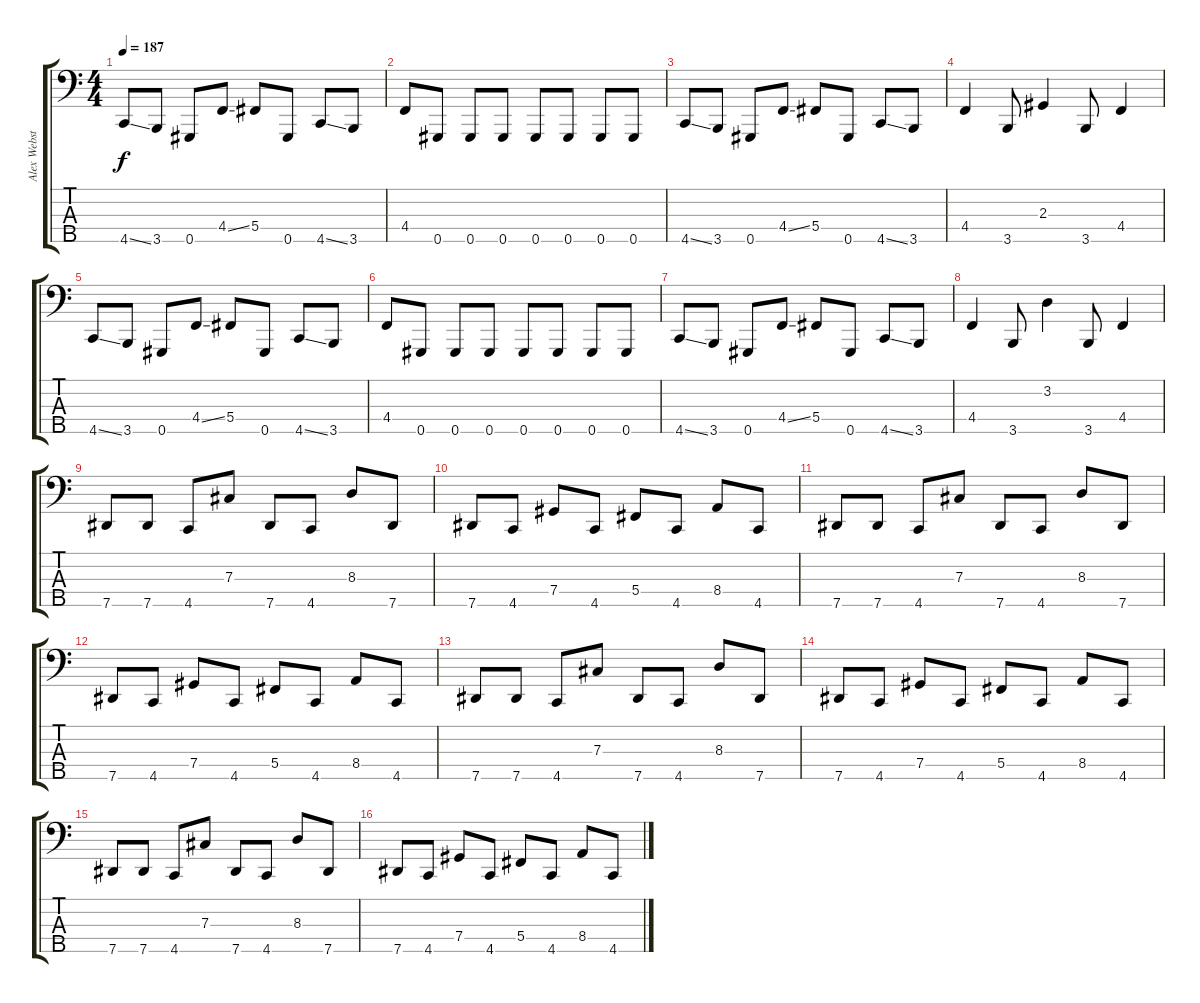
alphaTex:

\track ("Alex Webster - Bass" "Alex Webst") {instrument slapbass2}
\staff {score tabs}
\tuning (Eb2 B1 Gb1 Db1 Ab0) {hide}
\ts (4 4)
\tempo 187
\clef f4
\ks c
4.5{ss}.8{dy f} 3.5.8 0.5.8 4.4{ss}.8 5.4.8 0.5.8 4.5{ss}.8 3.5.8 |
4.4.8 0.5.8 0.5.8 0.5.8 0.5.8 0.5.8 0.5.8 0.5.8 |
4.5{ss}.8 3.5.8 0.5.8 4.4{ss}.8 5.4.8 0.5.8 4.5{ss}.8 3.5.8 |
4.4.4 3.5.8 2.3.4 3.5.8 4.4.4 |
4.5{ss}.8 3.5.8 0.5.8 4.4{ss}.8 5.4.8 0.5.8 4.5{ss}.8 3.5.8 |
4.4.8 0.5.8 0.5.8 0.5.8 0.5.8 0.5.8 0.5.8 0.5.8 |
4.5{ss}.8 3.5.8 0.5.8 4.4{ss}.8 5.4.8 0.5.8 4.5{ss}.8 3.5.8 |
4.4.4 3.5.8 3.2.4 3.5.8 4.4.4 |
7.5.8 7.5.8 4.5.8 7.3.8 7.5.8 4.5.8 8.3.8 7.5.8 |
7.5.8 4.5.8 7.4.8 4.5.8 5.4.8 4.5.8 8.4.8 4.5.8 |
7.5.8 7.5.8 4.5.8 7.3.8 7.5.8 4.5.8 8.3.8 7.5.8 |
7.5.8 4.5.8 7.4.8 4.5.8 5.4.8 4.5.8 8.4.8 4.5.8 |
7.5.8 7.5.8 4.5.8 7.3.8 7.5.8 4.5.8 8.3.8 7.5.8 |
7.5.8 4.5.8 7.4.8 4.5.8 5.4.8 4.5.8 8.4.8 4.5.8 |
7.5.8 7.5.8 4.5.8 7.3.8 7.5.8 4.5.8 8.3.8 7.5.8 |
7.5.8 4.5.8 7.4.8 4.5.8 5.4.8 4.5.8 8.4.8 4.5.8
